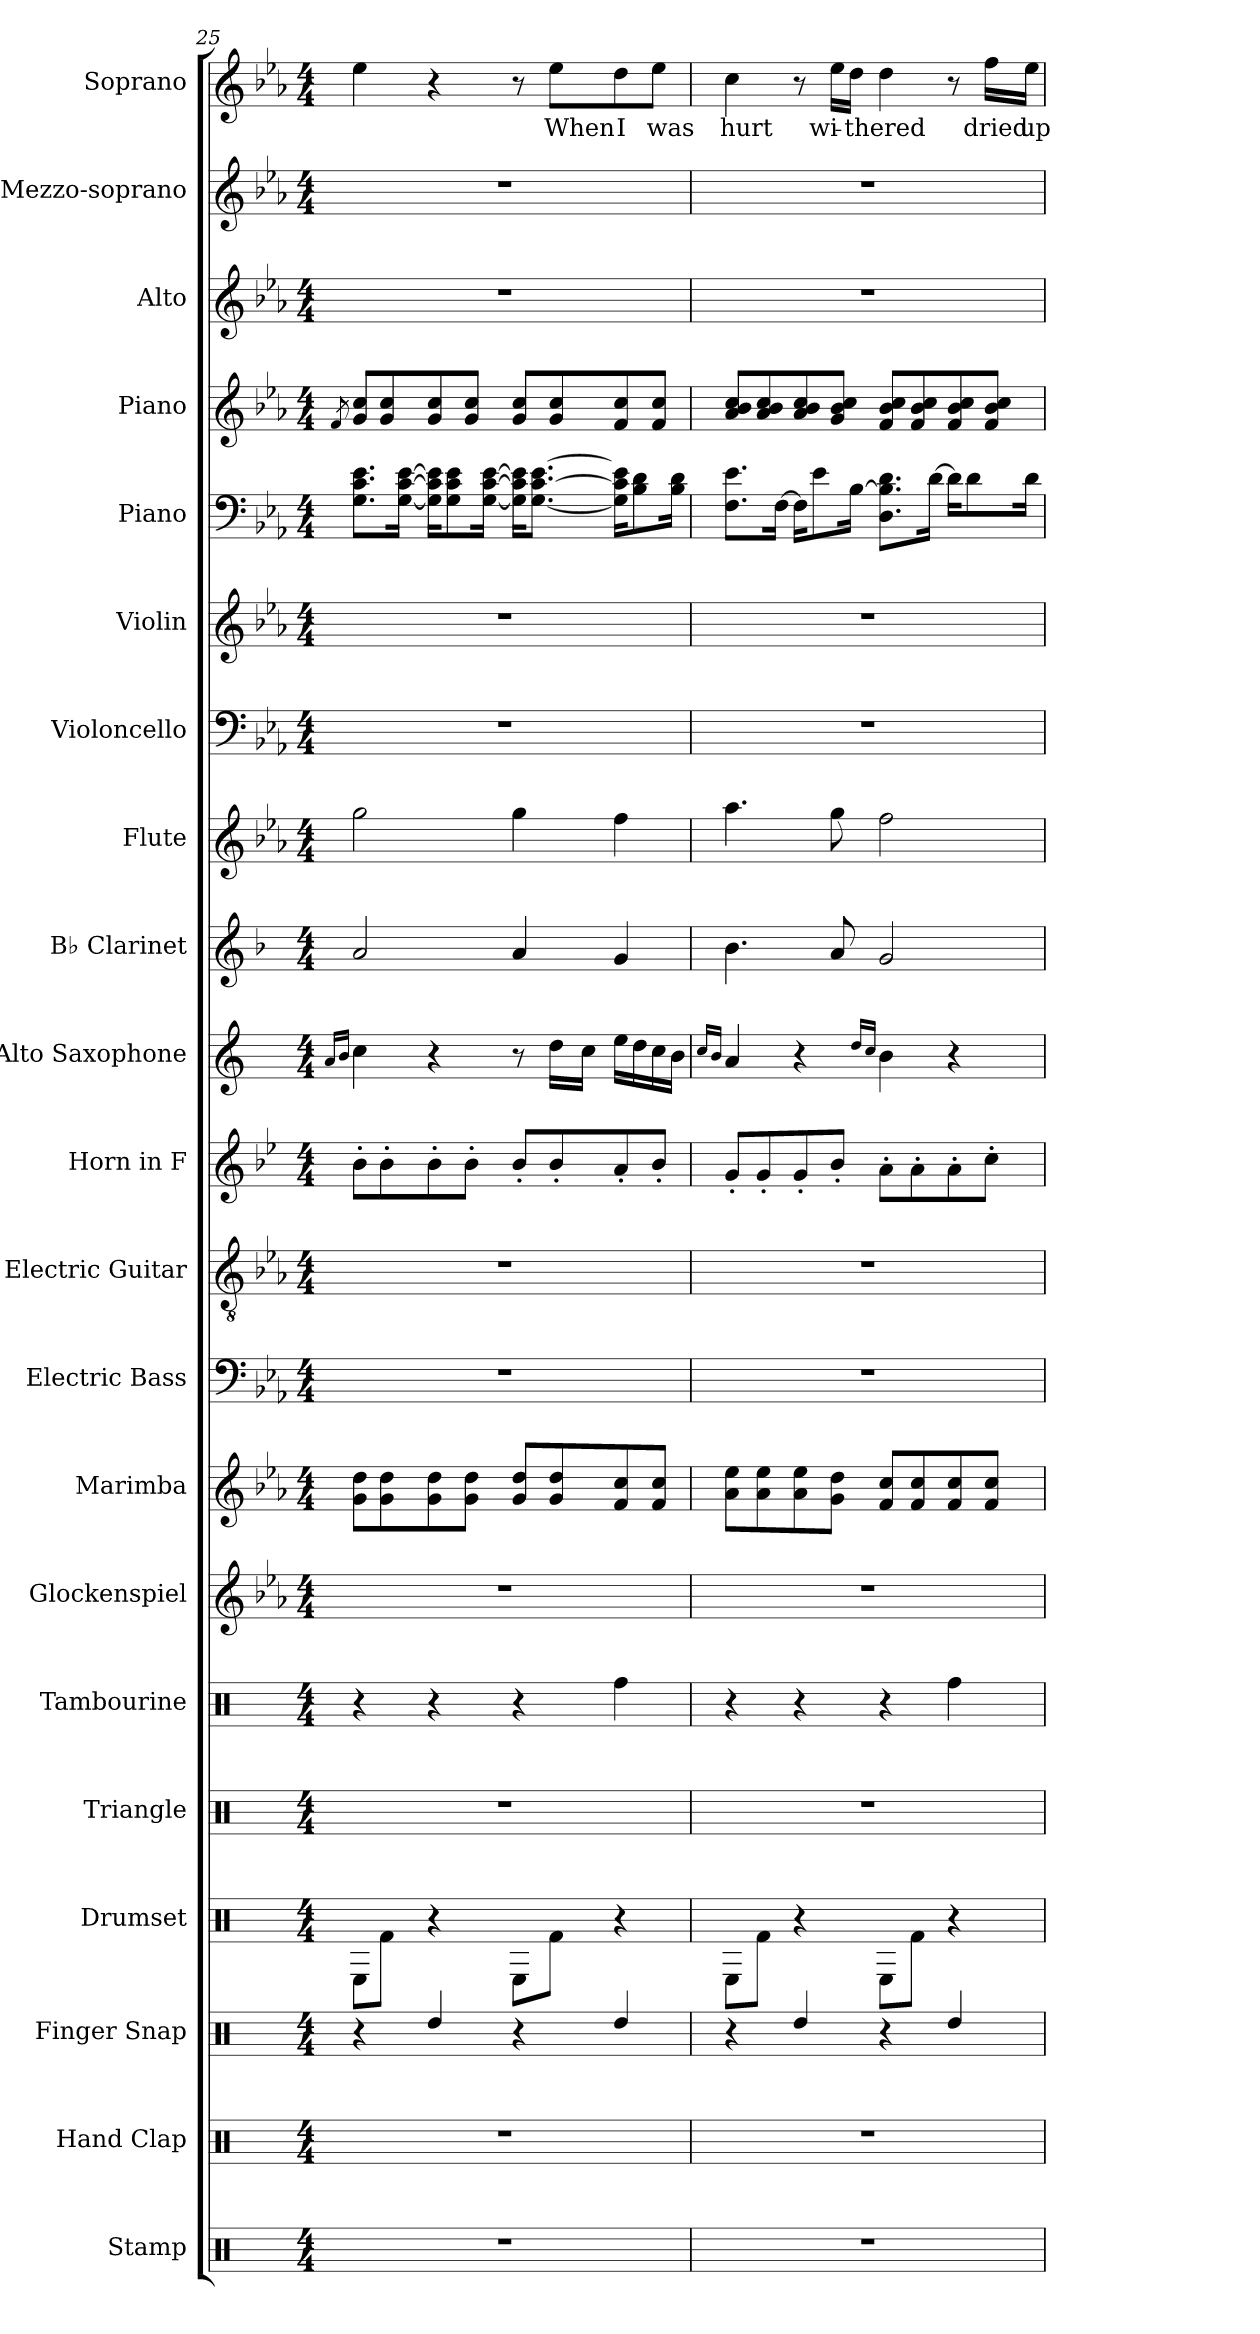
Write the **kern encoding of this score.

**kern	**kern	**kern	**kern	**kern	**kern	**kern	**kern	**kern	**kern	**kern	**kern	**kern	**kern	**kern	**kern	**kern	**kern	**kern	**kern	**kern	**text
*part21	*part20	*part19	*part18	*part17	*part16	*part15	*part14	*part13	*part12	*part11	*part10	*part9	*part8	*part7	*part6	*part5	*part4	*part3	*part2	*part1	*part1
*staff21	*staff20	*staff19	*staff18	*staff17	*staff16	*staff15	*staff14	*staff13	*staff12	*staff11	*staff10	*staff9	*staff8	*staff7	*staff6	*staff5	*staff4	*staff3	*staff2	*staff1	*staff1
*I"Stamp	*I"Hand Clap	*I"Finger Snap	*I"Drumset	*I"Triangle	*I"Tambourine	*I"Glockenspiel	*I"Marimba	*I"Electric Bass	*I"Electric Guitar	*I"Horn in F	*I"Alto Saxophone	*I"B♭ Clarinet	*I"Flute	*I"Violoncello	*I"Violin	*I"Piano	*I"Piano	*I"Alto	*I"Mezzo-soprano	*I"Soprano	*
*I'Sta.	*I'Hd. Clp.	*I'Fi. Sna.	*I'D. Set	*I'Trgl.	*I'Tamb.	*I'Glock.	*I'Mrm.	*I'El. B.	*I'El. Guit.	*	*I'A. Sax.	*I'B♭ Cl.	*I'Fl.	*I'Vc.	*I'Vln.	*I'Pno.	*I'Pno.	*I'A.	*I'Mzs.	*I'S.	*
!!LO:PB:g=z
*clefX	*clefX	*clefX	*clefX	*clefX	*clefX	*clefG2	*clefG2	*clefF4	*clefGv2	*clefG2	*clefG2	*clefG2	*clefG2	*clefF4	*clefG2	*clefF4	*clefG2	*clefG2	*clefG2	*clefG2	*
*	*	*	*	*	*	*ITrd-14c-24	*	*ITrd7c12	*	*ITrd4c7	*ITrd5c9	*ITrd1c2	*	*	*	*	*	*	*	*	*
*k[]	*k[]	*k[]	*k[]	*k[]	*k[]	*k[b-e-a-]	*k[b-e-a-]	*k[b-e-a-]	*k[b-e-a-]	*k[b-e-a-]	*k[b-e-a-]	*k[b-e-a-]	*k[b-e-a-]	*k[b-e-a-]	*k[b-e-a-]	*k[b-e-a-]	*k[b-e-a-]	*k[b-e-a-]	*k[b-e-a-]	*k[b-e-a-]	*
*M4/4	*M4/4	*M4/4	*M4/4	*M4/4	*M4/4	*M4/4	*M4/4	*M4/4	*M4/4	*M4/4	*M4/4	*M4/4	*M4/4	*M4/4	*M4/4	*M4/4	*M4/4	*M4/4	*M4/4	*M4/4	*
=25	=25	=25	=25	=25	=25	=25	=25	=25	=25	=25	=25	=25	=25	=25	=25	=25	=25	=25	=25	=25	=25
.	.	.	.	.	.	.	.	.	.	.	16qc/LL	.	.	.	.	.	.	.	.	.	.
.	.	.	.	.	.	.	.	.	.	.	16qd/JJ	.	.	.	.	.	8qf/	.	.	.	.
1r	1r	4r	8RE\L	1r	4r	1r	8g\ 8dd\L	1r	1r	8e-'\L	4e-\	2g/	2gg\	1r	1r	8.G\ 8.c\ 8.e-\L	8g/ 8cc/L	1r	1r	4ee-\	.
.	.	.	8Rf\J	.	.	.	8g\ 8dd\	.	.	8e-'\	.	.	.	.	.	.	8g/ 8cc/	.	.	.	.
.	.	.	.	.	.	.	.	.	.	.	.	.	.	.	.	[16G\ [16c\ [16e-\Jk	.	.	.	.	.
.	.	4Rdd/	4r	.	4r	.	8g\ 8dd\	.	.	8e-'\	4r	.	.	.	.	16G\] 16c\] 16e-\]KL	8g/ 8cc/	.	.	4r	.
.	.	.	.	.	.	.	.	.	.	.	.	.	.	.	.	8G\ 8c\ 8e-\	.	.	.	.	.
.	.	.	.	.	.	.	8g\ 8dd\J	.	.	8e-'\J	.	.	.	.	.	.	8g/ 8cc/J	.	.	.	.
.	.	.	.	.	.	.	.	.	.	.	.	.	.	.	.	[16G\ [16c\ [16e-\Jk	.	.	.	.	.
.	.	4r	8RE\L	.	4r	.	8g/ 8dd/L	.	.	8e-'/L	8r	4g/	4gg\	.	.	16G\] 16c\] 16e-\]KL	8g/ 8cc/L	.	.	8r	.
.	.	.	.	.	.	.	.	.	.	.	.	.	.	.	.	[8.G\ [8.c\ [8.e-\J	.	.	.	.	.
!	!	!	!	!	!	!	!	!	!	!	!	!	!	!	!	!	!	!	!	!	!LO:LY:b
.	.	.	8Rf\J	.	.	.	8g/ 8dd/	.	.	8e-'/	16f\LL	.	.	.	.	.	8g/ 8cc/	.	.	8ee-\L	When
.	.	.	.	.	.	.	.	.	.	.	16e-\JJ	.	.	.	.	.	.	.	.	.	.
!	!	!	!	!	!	!	!	!	!	!	!	!	!	!	!	!	!	!	!	!	!LO:LY:b
.	.	4Rdd/	4r	.	4Rff\	.	8f/ 8cc/	.	.	8d'/	16g\LL	4f/	4ff\	.	.	16G\] 16c\] 16e-\]KL	8f/ 8cc/	.	.	8dd\	I
.	.	.	.	.	.	.	.	.	.	.	16f\	.	.	.	.	8B-\ 8d\	.	.	.	.	.
!	!	!	!	!	!	!	!	!	!	!	!	!	!	!	!	!	!	!	!	!	!LO:LY:b
.	.	.	.	.	.	.	8f/ 8cc/J	.	.	8e-'/J	16e-\	.	.	.	.	.	8f/ 8cc/J	.	.	8ee-\J	was
.	.	.	.	.	.	.	.	.	.	.	16d\JJ	.	.	.	.	16B-\ 16d\Jk	.	.	.	.	.
=26	=26	=26	=26	=26	=26	=26	=26	=26	=26	=26	=26	=26	=26	=26	=26	=26	=26	=26	=26	=26	=26
.	.	.	.	.	.	.	.	.	.	.	16qe-/LL	.	.	.	.	.	.	.	.	.	.
.	.	.	.	.	.	.	.	.	.	.	16qd/JJ	.	.	.	.	.	.	.	.	.	.
!	!	!	!	!	!	!	!	!	!	!	!	!	!	!	!	!	!	!	!	!	!LO:LY:b
1r	1r	4r	8RE\L	1r	4r	1r	8a-\ 8ee-\L	1r	1r	8c'/L	4c/	4.a-\	4.aa-\	1r	1r	8.F\ 8.e-\L	8a-/ 8b-/ 8cc/L	1r	1r	4cc\	hurt
.	.	.	8Rf\J	.	.	.	8a-\ 8ee-\	.	.	8c'/	.	.	.	.	.	.	8a-/ 8b-/ 8cc/	.	.	.	.
.	.	.	.	.	.	.	.	.	.	.	.	.	.	.	.	[16F\Jk	.	.	.	.	.
.	.	4Rdd/	4r	.	4r	.	8a-\ 8ee-\	.	.	8c'/	4r	.	.	.	.	16F\KL]	8a-/ 8b-/ 8cc/	.	.	8r	.
.	.	.	.	.	.	.	.	.	.	.	.	.	.	.	.	8e-\	.	.	.	.	.
!	!	!	!	!	!	!	!	!	!	!	!	!	!	!	!	!	!	!	!	!	!LO:LY:b
.	.	.	.	.	.	.	8g\ 8dd\J	.	.	8e-'/J	.	8g/	8gg\	.	.	.	8g/ 8b-/ 8cc/J	.	.	16ee-\LL	wi-
!	!	!	!	!	!	!	!	!	!	!	!	!	!	!	!	!	!	!	!	!	!LO:LY:b
.	.	.	.	.	.	.	.	.	.	.	.	.	.	.	.	[16B-\Jk	.	.	.	16dd\JJ	-thered
.	.	.	.	.	.	.	.	.	.	.	16qf/LL	.	.	.	.	.	.	.	.	.	.
.	.	.	.	.	.	.	.	.	.	.	16qe-/JJ	.	.	.	.	.	.	.	.	.	.
.	.	4r	8RE\L	.	4r	.	8f/ 8cc/L	.	.	8d'\L	4d\	2f/	2ff\	.	.	8.D\ 8.B-\] 8.d\L	8f/ 8b-/ 8cc/L	.	.	4dd\	.
.	.	.	8Rf\J	.	.	.	8f/ 8cc/	.	.	8d'\	.	.	.	.	.	.	8f/ 8b-/ 8cc/	.	.	.	.
.	.	.	.	.	.	.	.	.	.	.	.	.	.	.	.	[16d\Jk	.	.	.	.	.
.	.	4Rdd/	4r	.	4Rff\	.	8f/ 8cc/	.	.	8d'\	4r	.	.	.	.	16d\KL]	8f/ 8b-/ 8cc/	.	.	8r	.
.	.	.	.	.	.	.	.	.	.	.	.	.	.	.	.	8d\	.	.	.	.	.
!	!	!	!	!	!	!	!	!	!	!	!	!	!	!	!	!	!	!	!	!	!LO:LY:b
.	.	.	.	.	.	.	8f/ 8cc/J	.	.	8f'\J	.	.	.	.	.	.	8f/ 8b-/ 8cc/J	.	.	16ff\LL	dried
!	!	!	!	!	!	!	!	!	!	!	!	!	!	!	!	!	!	!	!	!	!LO:LY:b
.	.	.	.	.	.	.	.	.	.	.	.	.	.	.	.	16d\Jk	.	.	.	16ee-\JJ	up
=	=	=	=	=	=	=	=	=	=	=	=	=	=	=	=	=	=	=	=	=	=
*-	*-	*-	*-	*-	*-	*-	*-	*-	*-	*-	*-	*-	*-	*-	*-	*-	*-	*-	*-	*-	*-
